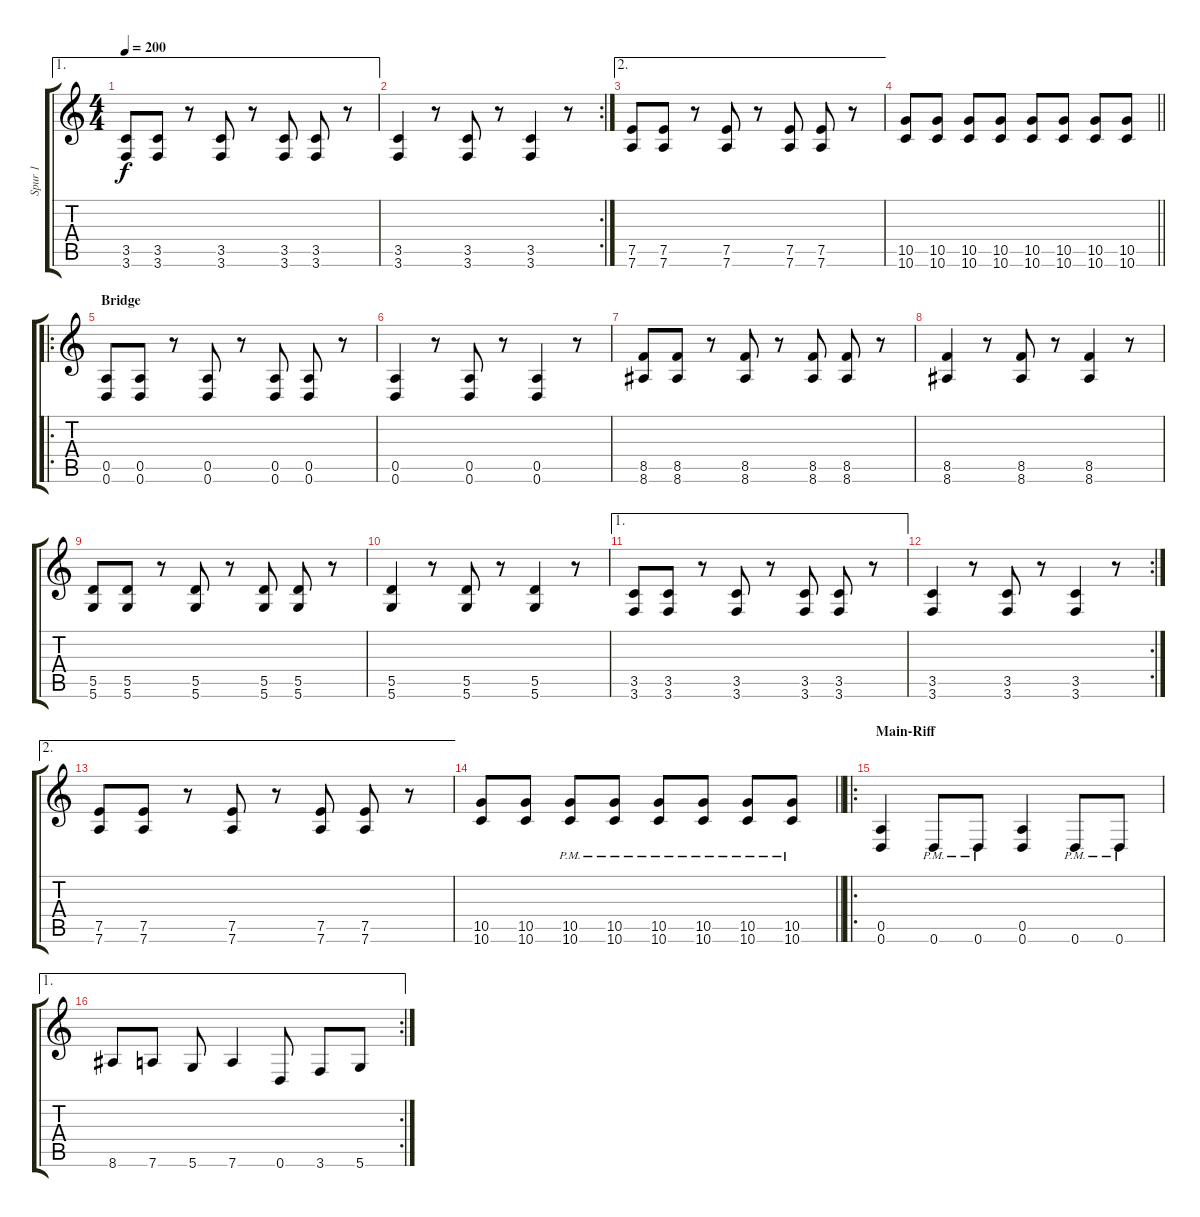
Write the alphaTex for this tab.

\track ("Spur 1" "Spur 1") {instrument overdrivenguitar}
\staff {score tabs}
\tuning (E4 B3 G3 D3 A2 D2) {hide}
\ae 1
\ts (4 4)
\tempo 200
\clef g2
\ks c
(3.5 3.6).8{dy f} (3.5 3.6).8 r.8 (3.5 3.6).8 r.8 (3.5 3.6).8 (3.5 3.6).8 r.8 |
\rc 2
(3.5 3.6).4 r.8 (3.5 3.6).8 r.8 (3.5 3.6).4 r.8 |
\ae 2
(7.5 7.6).8 (7.5 7.6).8 r.8 (7.5 7.6).8 r.8 (7.5 7.6).8 (7.5 7.6).8 r.8 |
\barLineRight lightlight
(10.5 10.6).8 (10.5 10.6).8 (10.5 10.6).8 (10.5 10.6).8 (10.5 10.6).8 (10.5 10.6).8 (10.5 10.6).8 (10.5 10.6).8 |
\ro
\section ("" "Bridge")
(0.5 0.6).8 (0.5 0.6).8 r.8 (0.5 0.6).8 r.8 (0.5 0.6).8 (0.5 0.6).8 r.8 |
(0.5 0.6).4 r.8 (0.5 0.6).8 r.8 (0.5 0.6).4 r.8 |
(8.5 8.6).8 (8.5 8.6).8 r.8 (8.5 8.6).8 r.8 (8.5 8.6).8 (8.5 8.6).8 r.8 |
(8.5 8.6).4 r.8 (8.5 8.6).8 r.8 (8.5 8.6).4 r.8 |
(5.5 5.6).8 (5.5 5.6).8 r.8 (5.5 5.6).8 r.8 (5.5 5.6).8 (5.5 5.6).8 r.8 |
(5.5 5.6).4 r.8 (5.5 5.6).8 r.8 (5.5 5.6).4 r.8 |
\ae 1
(3.5 3.6).8 (3.5 3.6).8 r.8 (3.5 3.6).8 r.8 (3.5 3.6).8 (3.5 3.6).8 r.8 |
\rc 2
(3.5 3.6).4 r.8 (3.5 3.6).8 r.8 (3.5 3.6).4 r.8 |
\ae 2
(7.5 7.6).8 (7.5 7.6).8 r.8 (7.5 7.6).8 r.8 (7.5 7.6).8 (7.5 7.6).8 r.8 |
\barLineRight lightlight
(10.5 10.6).8 (10.5 10.6).8 (10.5{pm} 10.6{pm}).8 (10.5{pm} 10.6{pm}).8 (10.5{pm} 10.6{pm}).8 (10.5{pm} 10.6{pm}).8 (10.5{pm} 10.6{pm}).8 (10.5{pm} 10.6{pm}).8 |
\ro
\section ("" "Main-Riff")
(0.5 0.6).4 0.6{pm}.8 0.6{pm}.8 (0.5 0.6).4 0.6{pm}.8 0.6{pm}.8 |
\ae 1
\rc 2
8.6.8 7.6.8 5.6.8 7.6.4 0.6.8 3.6.8 5.6.8
